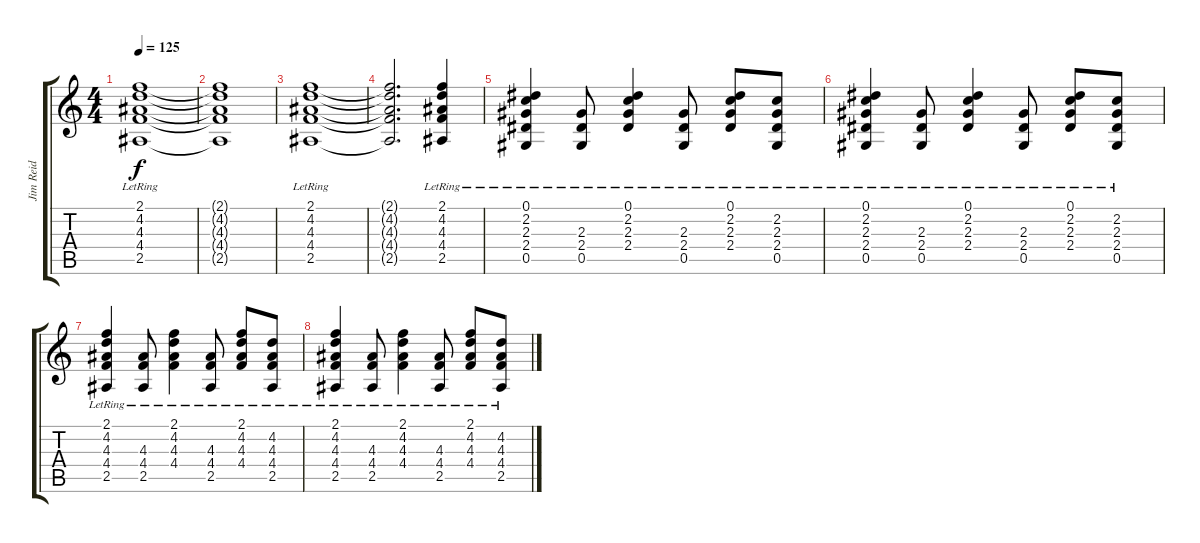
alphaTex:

\track ("Jim Reid" "Jim Reid") {instrument overdrivenguitar}
\staff {score tabs}
\tuning (Eb4 Bb3 Gb3 Db3 Ab2 Eb2) {hide}
\ts (4 4)
\tempo 125
\clef g2
\ks c
(2.1{lr} 4.2{lr} 4.3{lr} 4.4{lr} 2.5{lr}).1{dy f} |
(2.1{t} 4.2{t} 4.3{t} 4.4{t} 2.5{t}).1 |
(2.1{lr} 4.2{lr} 4.3{lr} 4.4{lr} 2.5{lr}).1 |
(2.1{t} 4.2{t} 4.3{t} 4.4{t} 2.5{t}).2{d} (2.1{lr} 4.2{lr} 4.3{lr} 4.4{lr} 2.5{lr}).4 |
(0.1{lr} 2.2{lr} 2.3{lr} 2.4{lr} 0.5{lr}).4 (2.3{lr} 2.4{lr} 0.5{lr}).8 (0.1{lr} 2.2{lr} 2.3{lr} 2.4{lr}).4 (2.3{lr} 2.4{lr} 0.5{lr}).8 (0.1{lr} 2.2{lr} 2.3{lr} 2.4{lr}).8 (2.2{lr} 2.3{lr} 2.4{lr} 0.5{lr}).8 |
(0.1{lr} 2.2{lr} 2.3{lr} 2.4{lr} 0.5{lr}).4 (2.3{lr} 2.4{lr} 0.5{lr}).8 (0.1{lr} 2.2{lr} 2.3{lr} 2.4{lr}).4 (2.3{lr} 2.4{lr} 0.5{lr}).8 (0.1{lr} 2.2{lr} 2.3{lr} 2.4{lr}).8 (2.2{lr} 2.3{lr} 2.4{lr} 0.5{lr}).8 |
(2.1{lr} 4.2{lr} 4.3{lr} 4.4{lr} 2.5{lr}).4 (4.3{lr} 4.4{lr} 2.5{lr}).8 (2.1{lr} 4.2{lr} 4.3{lr} 4.4{lr}).4 (4.3{lr} 4.4{lr} 2.5{lr}).8 (2.1{lr} 4.2{lr} 4.3{lr} 4.4{lr}).8 (4.2{lr} 4.3{lr} 4.4{lr} 2.5{lr}).8 |
(2.1{lr} 4.2{lr} 4.3{lr} 4.4{lr} 2.5{lr}).4 (4.3{lr} 4.4{lr} 2.5{lr}).8 (2.1{lr} 4.2{lr} 4.3{lr} 4.4{lr}).4 (4.3{lr} 4.4{lr} 2.5{lr}).8 (2.1{lr} 4.2{lr} 4.3{lr} 4.4{lr}).8 (4.2{lr} 4.3{lr} 4.4{lr} 2.5{lr}).8
